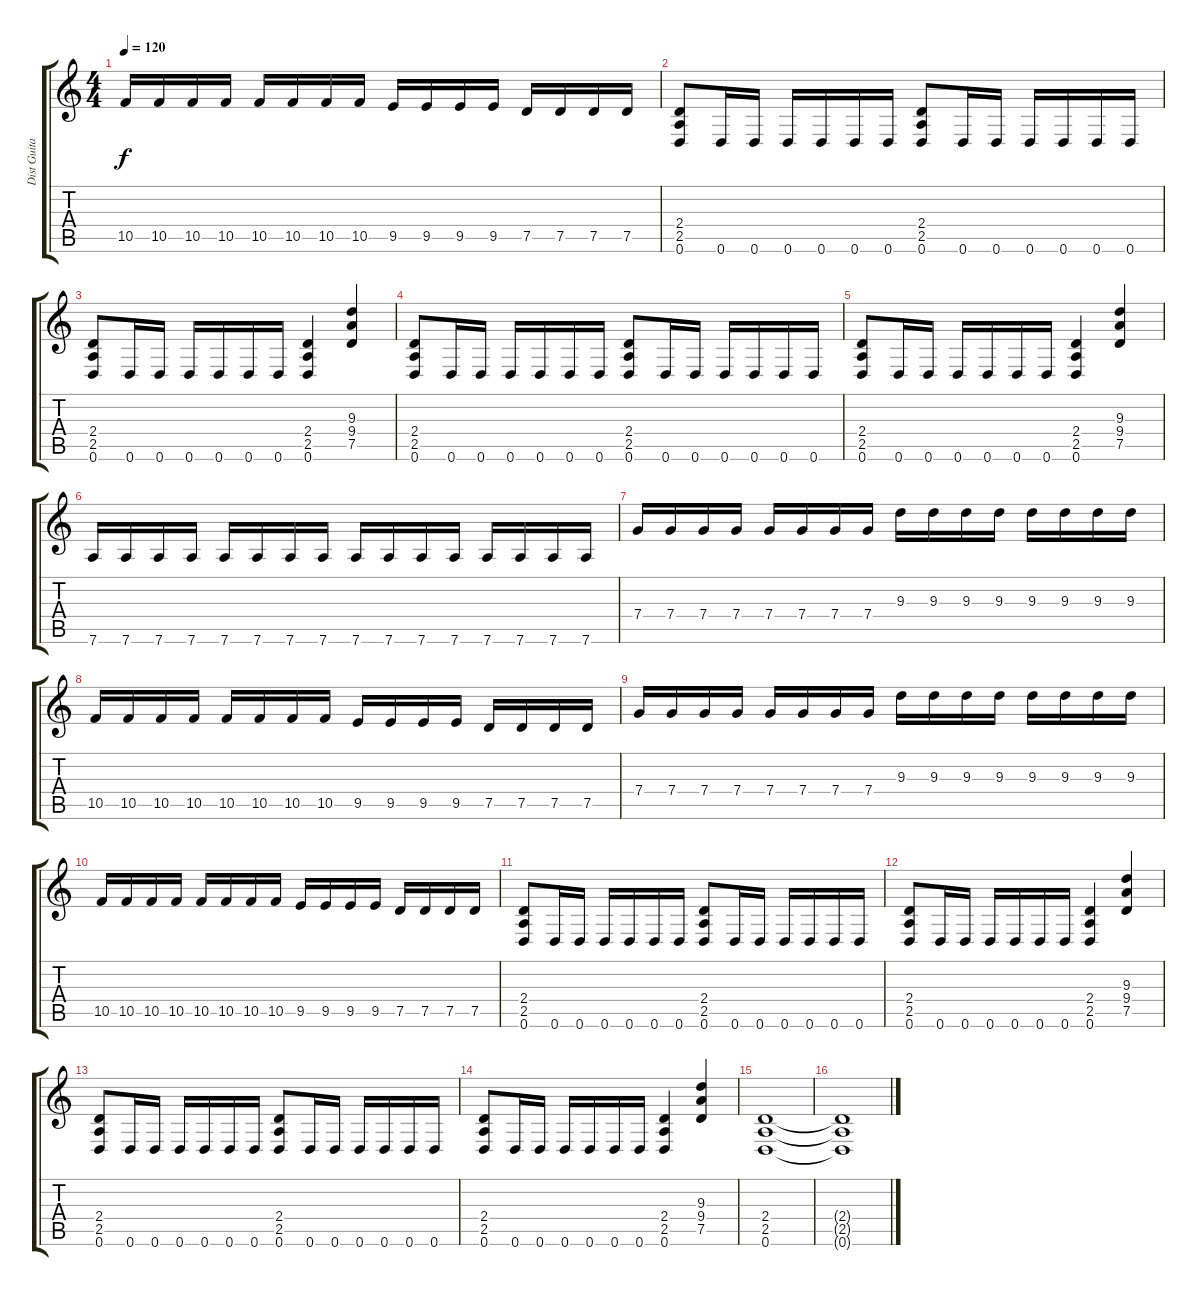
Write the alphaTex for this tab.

\track ("Dist Guitar II" "Dist Guita") {instrument distortionguitar}
\staff {score tabs}
\tuning (D4 A3 F3 C3 G2 D2) {hide}
\ts (4 4)
\tempo 120
\clef g2
\ks c
10.5.16{dy f} 10.5.16 10.5.16 10.5.16 10.5.16 10.5.16 10.5.16 10.5.16 9.5.16 9.5.16 9.5.16 9.5.16 7.5.16 7.5.16 7.5.16 7.5.16 |
(2.4 2.5 0.6).8 0.6.16 0.6.16 0.6.16 0.6.16 0.6.16 0.6.16 (2.4 2.5 0.6).8 0.6.16 0.6.16 0.6.16 0.6.16 0.6.16 0.6.16 |
(2.4 2.5 0.6).8 0.6.16 0.6.16 0.6.16 0.6.16 0.6.16 0.6.16 (2.4 2.5 0.6).4 (9.3 9.4 7.5).4 |
(2.4 2.5 0.6).8 0.6.16 0.6.16 0.6.16 0.6.16 0.6.16 0.6.16 (2.4 2.5 0.6).8 0.6.16 0.6.16 0.6.16 0.6.16 0.6.16 0.6.16 |
(2.4 2.5 0.6).8 0.6.16 0.6.16 0.6.16 0.6.16 0.6.16 0.6.16 (2.4 2.5 0.6).4 (9.3 9.4 7.5).4 |
7.6.16 7.6.16 7.6.16 7.6.16 7.6.16 7.6.16 7.6.16 7.6.16 7.6.16 7.6.16 7.6.16 7.6.16 7.6.16 7.6.16 7.6.16 7.6.16 |
7.4.16 7.4.16 7.4.16 7.4.16 7.4.16 7.4.16 7.4.16 7.4.16 9.3.16 9.3.16 9.3.16 9.3.16 9.3.16 9.3.16 9.3.16 9.3.16 |
10.5.16 10.5.16 10.5.16 10.5.16 10.5.16 10.5.16 10.5.16 10.5.16 9.5.16 9.5.16 9.5.16 9.5.16 7.5.16 7.5.16 7.5.16 7.5.16 |
7.4.16 7.4.16 7.4.16 7.4.16 7.4.16 7.4.16 7.4.16 7.4.16 9.3.16 9.3.16 9.3.16 9.3.16 9.3.16 9.3.16 9.3.16 9.3.16 |
10.5.16 10.5.16 10.5.16 10.5.16 10.5.16 10.5.16 10.5.16 10.5.16 9.5.16 9.5.16 9.5.16 9.5.16 7.5.16 7.5.16 7.5.16 7.5.16 |
(2.4 2.5 0.6).8 0.6.16 0.6.16 0.6.16 0.6.16 0.6.16 0.6.16 (2.4 2.5 0.6).8 0.6.16 0.6.16 0.6.16 0.6.16 0.6.16 0.6.16 |
(2.4 2.5 0.6).8 0.6.16 0.6.16 0.6.16 0.6.16 0.6.16 0.6.16 (2.4 2.5 0.6).4 (9.3 9.4 7.5).4 |
(2.4 2.5 0.6).8 0.6.16 0.6.16 0.6.16 0.6.16 0.6.16 0.6.16 (2.4 2.5 0.6).8 0.6.16 0.6.16 0.6.16 0.6.16 0.6.16 0.6.16 |
(2.4 2.5 0.6).8 0.6.16 0.6.16 0.6.16 0.6.16 0.6.16 0.6.16 (2.4 2.5 0.6).4 (9.3 9.4 7.5).4 |
(2.4 2.5 0.6).1 |
(2.4{t} 2.5{t} 0.6{t}).1{volume 4}
